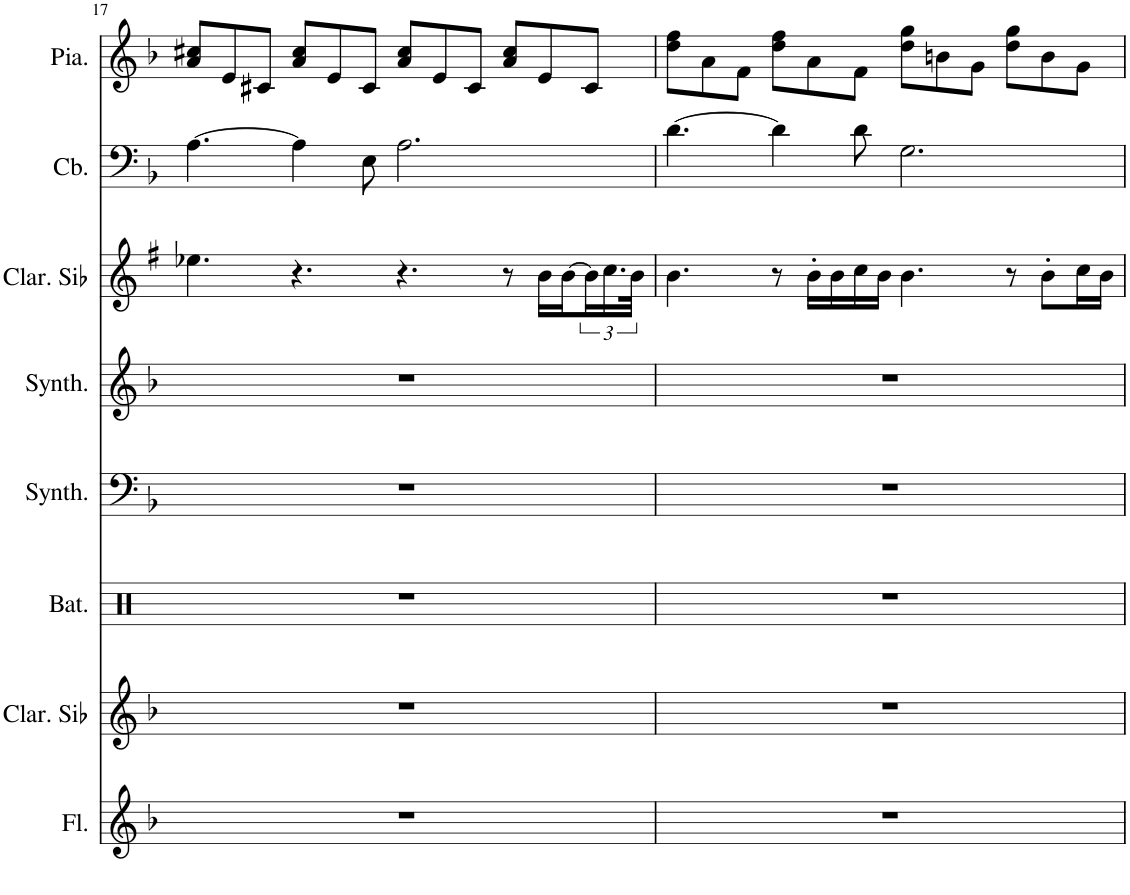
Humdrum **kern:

**kern	**kern	**kern	**kern	**kern	**kern	**kern	**kern
*part8	*part7	*part6	*part5	*part4	*part3	*part2	*part1
*staff8	*staff7	*staff6	*staff5	*staff4	*staff3	*staff2	*staff1
*I"Flûte, Flute	*I"Clarinette en Sib, Clarinet Pipe	*I"Batterie	*I"Synthétiseur d'instruments à cordes, Synth Strings 2	*I"Synthétiseur d'instruments à cordes, Synth Strings 1	*I"Clarinette en Sib	*I"Contrebasse, Acoustic Bass	*I"Piano, Acoustic Grand Piano
*I'Fl.	*I'Clar. Sib	*I'Bat.	*I'Synth.	*I'Synth.	*I'Clar. Sib	*I'Cb.	*I'Pia.
!!LO:PB:g=z
*clefG2	*clefG2	*clefX	*clefF4	*clefG2	*clefG2	*clefF4	*clefG2
*	*Trd1c2	*	*	*	*Trd1c2	*Trd7c12	*
*k[b-]	*k[b-]	*k[]	*k[b-]	*k[b-]	*k[f#]	*k[b-]	*k[b-]
*M12/8	*M12/8	*M12/8	*M12/8	*M12/8	*M12/8	*M12/8	*M12/8
=17	=17	=17	=17	=17	=17	=17	=17
1.r	1.r	1.r	1.r	1.r	4.ee-X\	[4.A\	8a/ 8cc#X/L
.	.	.	.	.	.	.	8e/
.	.	.	.	.	.	.	8c#X/J
.	.	.	.	.	4.r	4A\]	8a/ 8cc#/L
.	.	.	.	.	.	.	8e/
.	.	.	.	.	.	8E\	8c#/J
.	.	.	.	.	4.r	2.A\	8a/ 8cc#/L
.	.	.	.	.	.	.	8e/
.	.	.	.	.	.	.	8c#/J
.	.	.	.	.	8r	.	8a/ 8cc#/L
.	.	.	.	.	16b\LL	.	8e/
.	.	.	.	.	[16b\	.	.
.	.	.	.	.	24b\]	.	8c#/J
.	.	.	.	.	24.cc\	.	.
.	.	.	.	.	48b\JJk	.	.
=18	=18	=18	=18	=18	=18	=18	=18
1.r	1.r	1.r	1.r	1.r	4.b\	[4.d\	8dd\ 8ff\L
.	.	.	.	.	.	.	8a\
.	.	.	.	.	.	.	8f\J
.	.	.	.	.	8r	4d\]	8dd\ 8ff\L
.	.	.	.	.	16b'\LL	.	8a\
.	.	.	.	.	16b\	.	.
.	.	.	.	.	16cc\	8d\	8f\J
.	.	.	.	.	16b\JJ	.	.
.	.	.	.	.	4.b\	2.G\	8dd\ 8gg\L
.	.	.	.	.	.	.	8bn\
.	.	.	.	.	.	.	8g\J
.	.	.	.	.	8r	.	8dd\ 8gg\L
.	.	.	.	.	8b'\L	.	8b\
.	.	.	.	.	16cc\L	.	8g\J
.	.	.	.	.	16b\JJ	.	.
=	=	=	=	=	=	=	=
*-	*-	*-	*-	*-	*-	*-	*-
